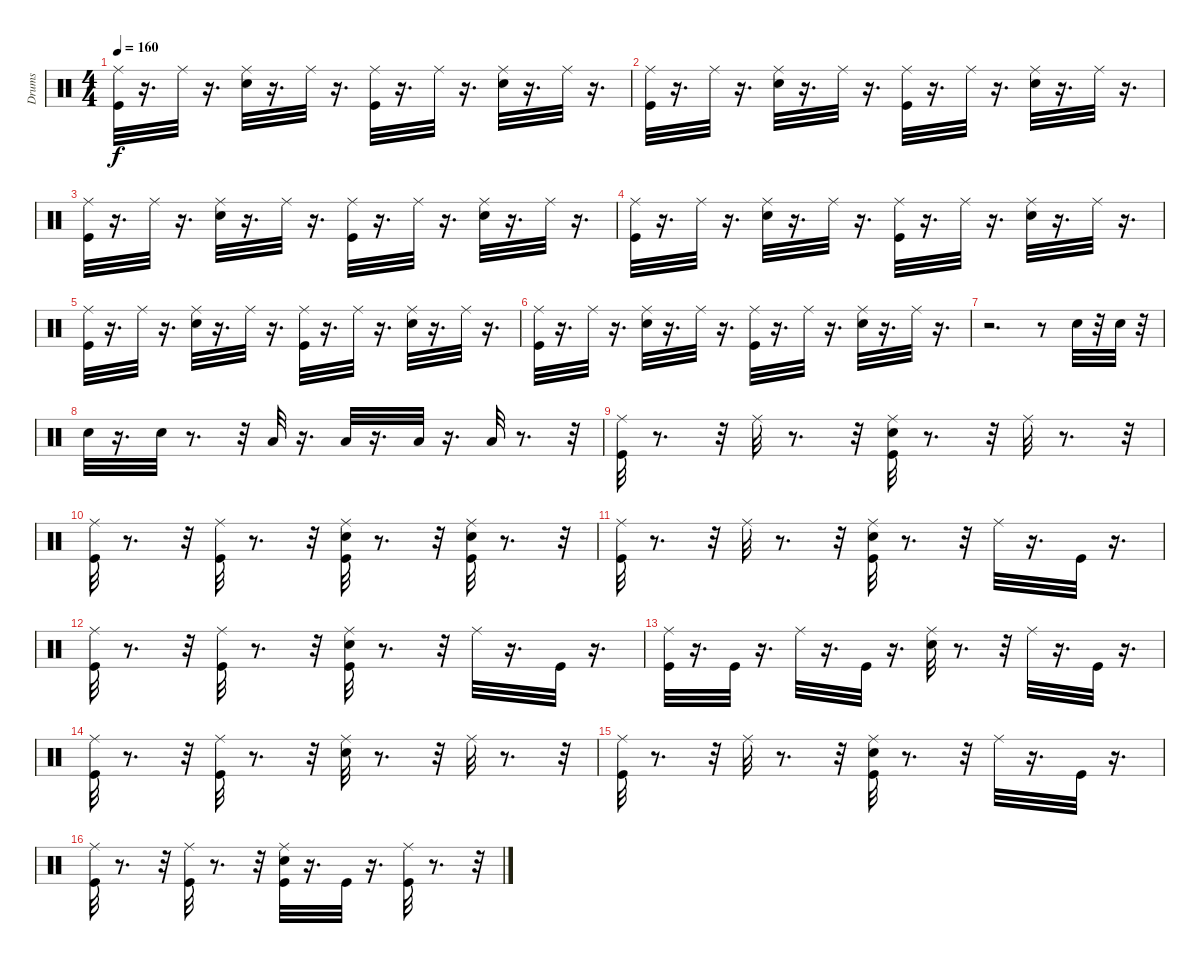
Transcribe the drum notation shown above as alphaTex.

\track ("Drums" "Drums") {instrument percussion}
\staff {score}
\articulation defaults
\ts (4 4)
\tempo 160
\clef neutral
\ks c
("Ride (middle)" "Kick (hit)").32{dy f} r.16{d} "Ride (middle)".32 r.16{d} ("Ride (middle)" "Snare (hit) 2").32 r.16{d} "Ride (middle)".32 r.16{d} ("Ride (middle)" "Kick (hit)").32 r.16{d} "Ride (middle)".32 r.16{d} ("Ride (middle)" "Snare (hit) 2").32 r.16{d} "Ride (middle)".32 r.16{d} |
("Ride (middle)" "Kick (hit)").32 r.16{d} "Ride (middle)".32 r.16{d} ("Ride (middle)" "Snare (hit) 2").32 r.16{d} "Ride (middle)".32 r.16{d} ("Ride (middle)" "Kick (hit)").32 r.16{d} "Ride (middle)".32 r.16{d} ("Ride (middle)" "Snare (hit) 2").32 r.16{d} "Ride (middle)".32 r.16{d} |
("Ride (middle)" "Kick (hit)").32 r.16{d} "Ride (middle)".32 r.16{d} ("Ride (middle)" "Snare (hit) 2").32 r.16{d} "Ride (middle)".32 r.16{d} ("Ride (middle)" "Kick (hit)").32 r.16{d} "Ride (middle)".32 r.16{d} ("Ride (middle)" "Snare (hit) 2").32 r.16{d} "Ride (middle)".32 r.16{d} |
("Ride (middle)" "Kick (hit)").32 r.16{d} "Ride (middle)".32 r.16{d} ("Ride (middle)" "Snare (hit) 2").32 r.16{d} "Ride (middle)".32 r.16{d} ("Ride (middle)" "Kick (hit)").32 r.16{d} "Ride (middle)".32 r.16{d} ("Ride (middle)" "Snare (hit) 2").32 r.16{d} "Ride (middle)".32 r.16{d} |
("Ride (middle)" "Kick (hit)").32 r.16{d} "Ride (middle)".32 r.16{d} ("Ride (middle)" "Snare (hit) 2").32 r.16{d} "Ride (middle)".32 r.16{d} ("Ride (middle)" "Kick (hit)").32 r.16{d} "Ride (middle)".32 r.16{d} ("Ride (middle)" "Snare (hit) 2").32 r.16{d} "Ride (middle)".32 r.16{d} |
("Ride (middle)" "Kick (hit)").32 r.16{d} "Ride (middle)".32 r.16{d} ("Ride (middle)" "Snare (hit) 2").32 r.16{d} "Ride (middle)".32 r.16{d} ("Ride (middle)" "Kick (hit)").32 r.16{d} "Ride (middle)".32 r.16{d} ("Ride (middle)" "Snare (hit) 2").32 r.16{d} "Ride (middle)".32 r.16{d} |
r.2{d} r.8 "Snare (hit) 2".32 r.32 "Snare (hit) 2".32 r.32 |
"Snare (hit) 2".32 r.16{d} "Snare (hit) 2".32 r.8{d} r.32 "Low Tom (hit)".32 r.16{d} "Low Tom (hit)".32 r.16{d} "Low Tom (hit)".32 r.16{d} "Low Tom (hit)".32 r.8{d} r.32 |
("Ride (middle)" "Kick (hit)").32 r.8{d} r.32 "Ride (middle)".32 r.8{d} r.32 ("Ride (middle)" "Snare (hit) 2" "Kick (hit)").32 r.8{d} r.32 "Ride (middle)".32 r.8{d} r.32 |
("Kick (hit)" "Ride (middle)").32 r.8{d} r.32 ("Kick (hit)" "Ride (middle)").32 r.8{d} r.32 ("Snare (hit) 2" "Kick (hit)" "Ride (middle)").32 r.8{d} r.32 ("Snare (hit) 2" "Kick (hit)" "Ride (middle)").32 r.8{d} r.32 |
("Ride (middle)" "Kick (hit)").32 r.8{d} r.32 "Ride (middle)".32 r.8{d} r.32 ("Snare (hit) 2" "Kick (hit)" "Ride (middle)").32 r.8{d} r.32 "Ride (middle)".32 r.16{d} "Kick (hit)".32 r.16{d} |
("Ride (middle)" "Kick (hit)").32 r.8{d} r.32 ("Ride (middle)" "Kick (hit)").32 r.8{d} r.32 ("Ride (middle)" "Snare (hit) 2" "Kick (hit)").32 r.8{d} r.32 "Ride (middle)".32 r.16{d} "Kick (hit)".32 r.16{d} |
("Ride (middle)" "Kick (hit)").32 r.16{d} "Kick (hit)".32 r.16{d} "Ride (middle)".32 r.16{d} "Kick (hit)".32 r.16{d} ("Ride (middle)" "Snare (hit) 2").32 r.8{d} r.32 "Ride (middle)".32 r.16{d} "Kick (hit)".32 r.16{d} |
("Kick (hit)" "Ride (middle)").32 r.8{d} r.32 ("Kick (hit)" "Ride (middle)").32 r.8{d} r.32 ("Snare (hit) 2" "Ride (middle)").32 r.8{d} r.32 "Ride (middle)".32 r.8{d} r.32 |
("Ride (middle)" "Kick (hit)").32 r.8{d} r.32 "Ride (middle)".32 r.8{d} r.32 ("Ride (middle)" "Snare (hit) 2" "Kick (hit)").32 r.8{d} r.32 "Ride (middle)".32 r.16{d} "Kick (hit)".32 r.16{d} |
("Kick (hit)" "Ride (middle)").32 r.8{d} r.32 ("Kick (hit)" "Ride (middle)").32 r.8{d} r.32 ("Snare (hit) 2" "Kick (hit)" "Ride (middle)").32 r.16{d} "Kick (hit)".32 r.16{d} ("Kick (hit)" "Ride (middle)").32 r.8{d} r.32
